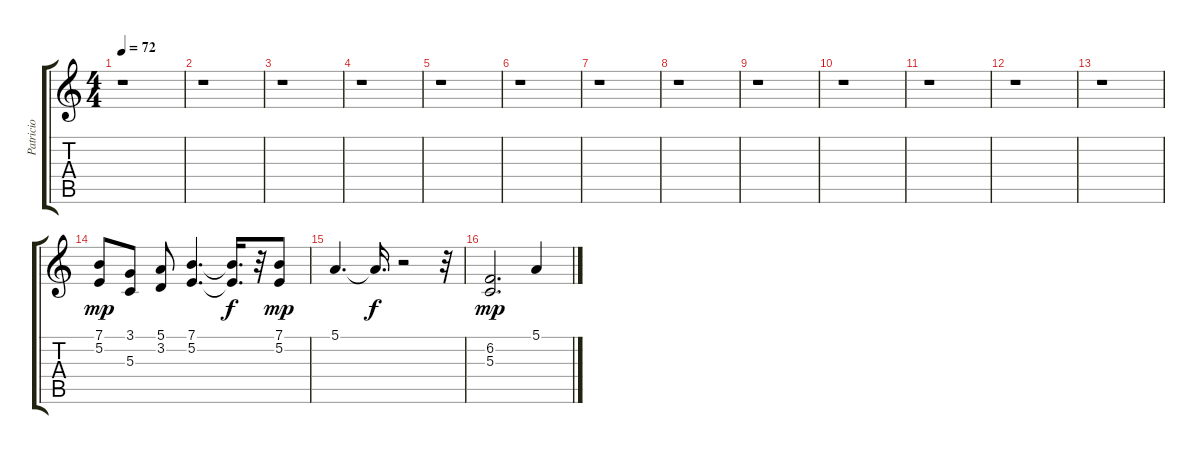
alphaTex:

\track ("Patricio" "Patricio") {instrument brasssection}
\staff {score tabs}
\tuning (E4 B3 G3 D3 A2 E2) {hide}
\ts (4 4)
\tempo 72
\clef g2
\ks c
r.1{dy f} |
r.1 |
r.1 |
r.1 |
r.1 |
r.1 |
r.1 |
r.1 |
r.1 |
r.1 |
r.1 |
r.1 |
r.1 |
(7.1 5.2).8{dy mp} (3.1 5.3).8 (5.1 3.2).8 (7.1 5.2).4{d} (7.1{t} 5.2{t}).16{d dy f} r.32 (7.1 5.2).8{dy mp} |
5.1.4{d} 5.1{t}.16{d dy f} r.2 r.32 |
(6.2 5.3).2{d dy mp} 5.1.4
